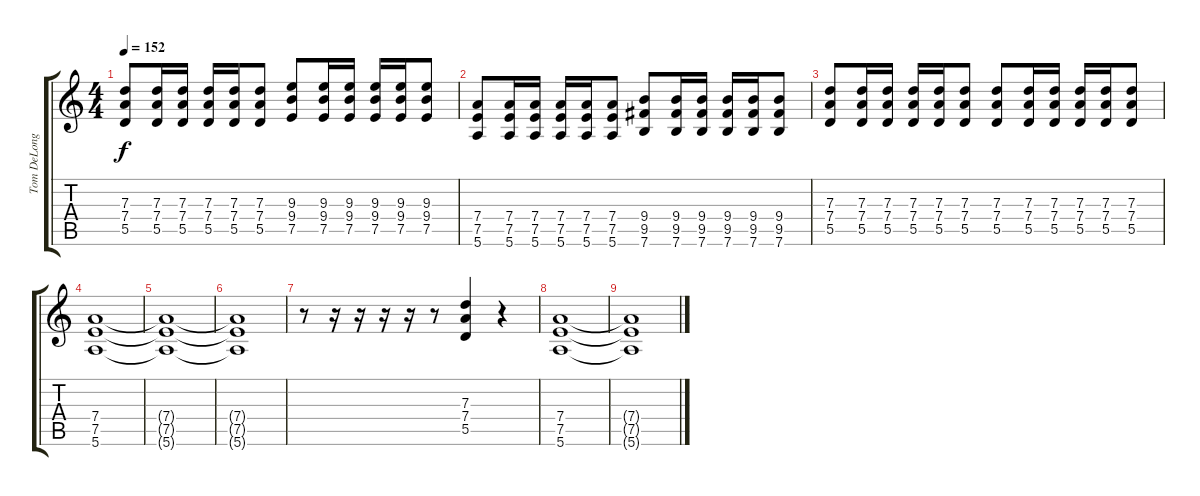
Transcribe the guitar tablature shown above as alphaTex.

\track ("Tom DeLonge (Dist. Guitar)" "Tom DeLong") {instrument distortionguitar}
\staff {score tabs}
\tuning (E4 B3 G3 D3 A2 E2) {hide}
\ts (4 4)
\tempo 152
\clef g2
\ks c
(7.3 7.4 5.5).8{dy f} (7.3 7.4 5.5).16 (7.3 7.4 5.5).16 (7.3 7.4 5.5).16 (7.3 7.4 5.5).16 (7.3 7.4 5.5).8 (9.3 9.4 7.5).8 (9.3 9.4 7.5).16 (9.3 9.4 7.5).16 (9.3 9.4 7.5).16 (9.3 9.4 7.5).16 (9.3 9.4 7.5).8 |
(7.4 7.5 5.6).8 (7.4 7.5 5.6).16 (7.4 7.5 5.6).16 (7.4 7.5 5.6).16 (7.4 7.5 5.6).16 (7.4 7.5 5.6).8 (9.4 9.5 7.6).8 (9.4 9.5 7.6).16 (9.4 9.5 7.6).16 (9.4 9.5 7.6).16 (9.4 9.5 7.6).16 (9.4 9.5 7.6).8 |
(7.3 7.4 5.5).8 (7.3 7.4 5.5).16 (7.3 7.4 5.5).16 (7.3 7.4 5.5).16 (7.3 7.4 5.5).16 (7.3 7.4 5.5).8 (7.3 7.4 5.5).8 (7.3 7.4 5.5).16 (7.3 7.4 5.5).16 (7.3 7.4 5.5).16 (7.3 7.4 5.5).16 (7.3 7.4 5.5).8 |
(7.4 7.5 5.6).1 |
(7.4{t} 7.5{t} 5.6{t}).1 |
(7.4{t} 7.5{t} 5.6{t}).1 |
r.8 r.16 r.16 r.16 r.16 r.8 (7.3 7.4 5.5).4 r.4 |
(7.4 7.5 5.6).1 |
(7.4{t} 7.5{t} 5.6{t}).1
